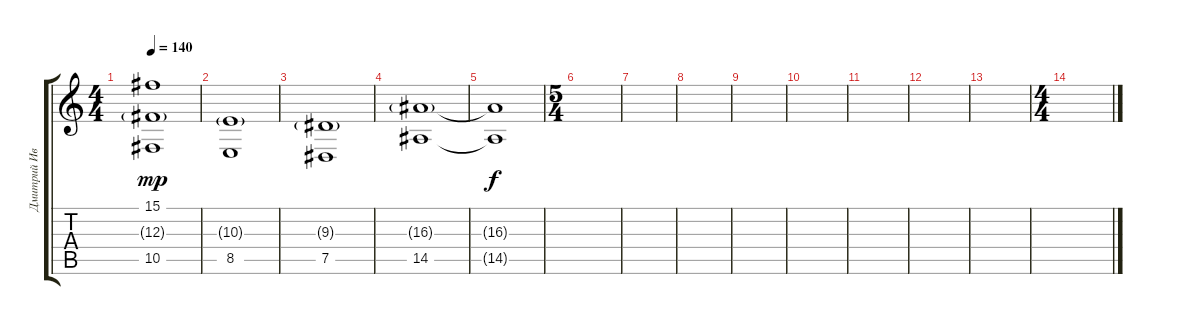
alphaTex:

\track ("Дмитрий Иванов" "Дмитрий Ив") {instrument viola}
\staff {score tabs}
\tuning (Eb4 Bb3 Gb3 Db3 Ab2 Eb2) {hide}
\ts (4 4)
\tempo 140
\clef g2
\ks c
(15.1 12.3{g} 10.5).1{dy mp} |
(10.3{g} 8.5).1 |
(9.3{g} 7.5).1 |
(16.3{g} 14.5).1 |
(16.3{t} 14.5{t}).1{dy f} |
\ts (5 4)
|
|
|
|
|
|
|
|
\ts (4 4)
